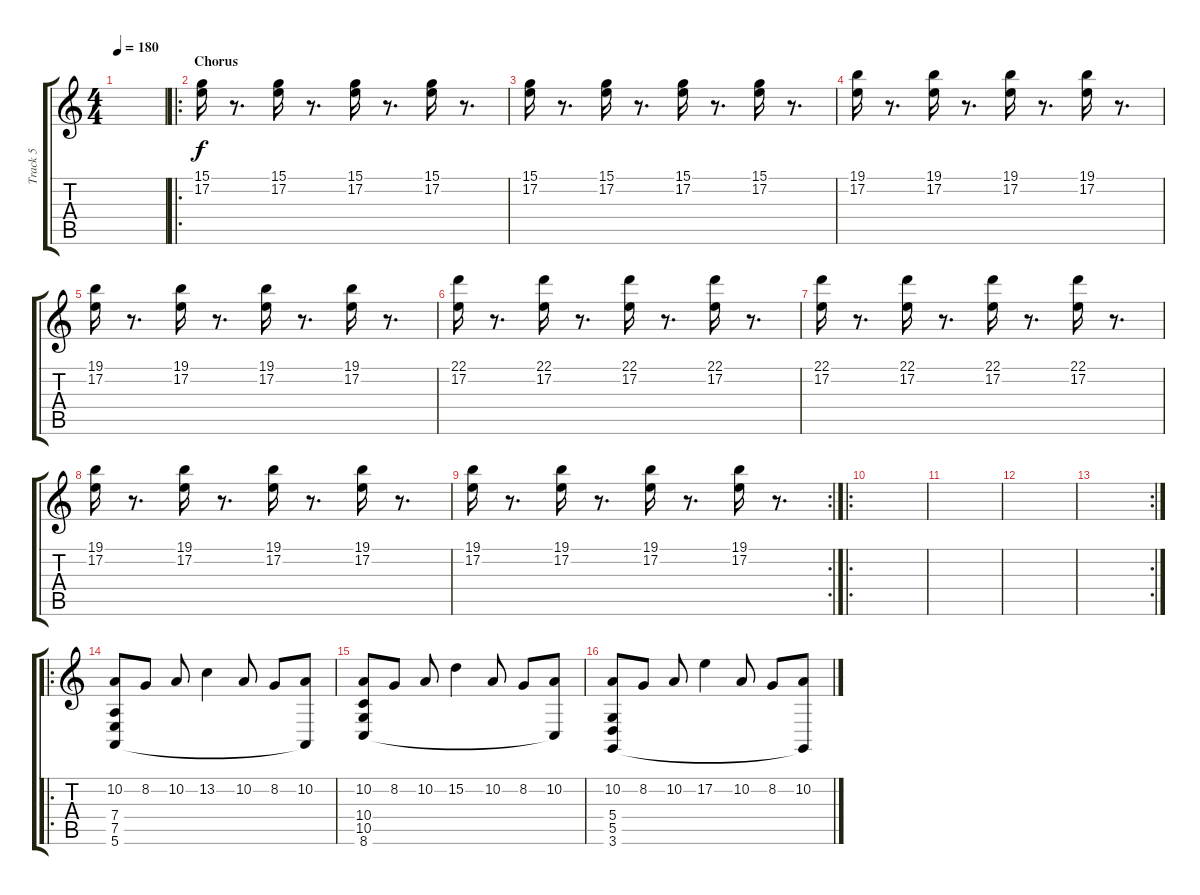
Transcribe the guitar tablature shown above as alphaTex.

\track ("Track 5" "Track 5") {instrument stringensemble1}
\staff {score tabs}
\tuning (E4 B3 G3 D3 A2 E2) {hide}
\ts (4 4)
\tempo 180
\clef g2
\ks c
|
\ro
\section ("" "Chorus")
(15.1 17.2).16 r.8{d} (15.1 17.2).16 r.8{d} (15.1 17.2).16 r.8{d} (15.1 17.2).16 r.8{d} |
(15.1 17.2).16 r.8{d} (15.1 17.2).16 r.8{d} (15.1 17.2).16 r.8{d} (15.1 17.2).16 r.8{d} |
(19.1 17.2).16 r.8{d} (19.1 17.2).16 r.8{d} (19.1 17.2).16 r.8{d} (19.1 17.2).16 r.8{d} |
(19.1 17.2).16 r.8{d} (19.1 17.2).16 r.8{d} (19.1 17.2).16 r.8{d} (19.1 17.2).16 r.8{d} |
(22.1 17.2).16 r.8{d} (22.1 17.2).16 r.8{d} (22.1 17.2).16 r.8{d} (22.1 17.2).16 r.8{d} |
(22.1 17.2).16 r.8{d} (22.1 17.2).16 r.8{d} (22.1 17.2).16 r.8{d} (22.1 17.2).16 r.8{d} |
(19.1 17.2).16 r.8{d} (19.1 17.2).16 r.8{d} (19.1 17.2).16 r.8{d} (19.1 17.2).16 r.8{d} |
\rc 2
(19.1 17.2).16 r.8{d} (19.1 17.2).16 r.8{d} (19.1 17.2).16 r.8{d} (19.1 17.2).16 r.8{d} |
\ro
|
|
|
\rc 2
|
\ro
(10.2 7.4 7.5 5.6).8{instrument fx4atmosphere} 8.2.8 10.2.8 13.2.4 10.2.8 8.2.8 (10.2 5.6{t}).8 |
(10.2 10.4 10.5 8.6).8 8.2.8 10.2.8 15.2.4 10.2.8 8.2.8 (10.2 8.6{t}).8 |
(10.2 5.4 5.5 3.6).8 8.2.8 10.2.8 17.2.4 10.2.8 8.2.8 (10.2 3.6{t}).8
